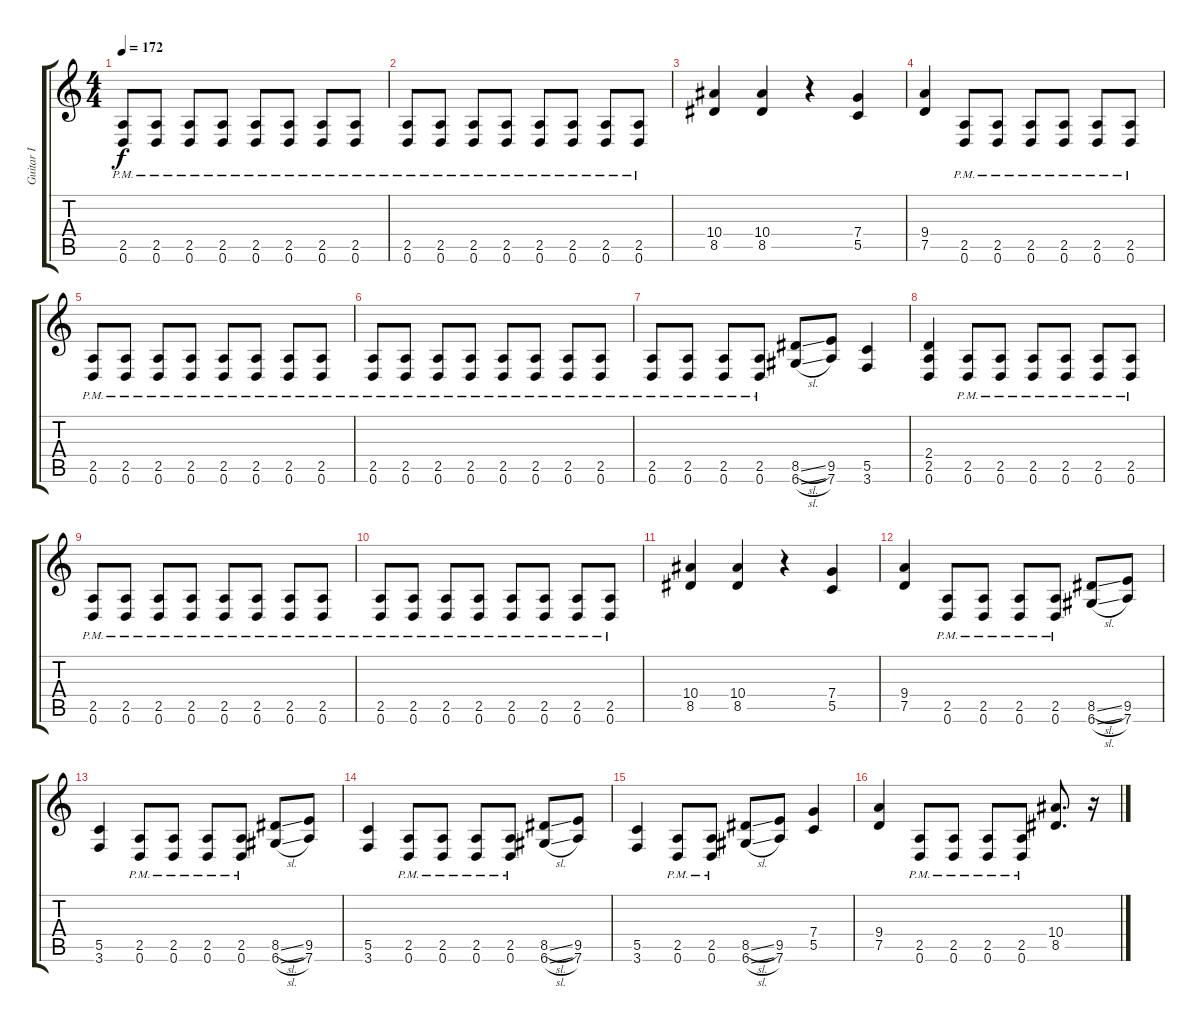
\track ("Guitar I" "Guitar I") {instrument distortionguitar}
\staff {score tabs}
\tuning (D4 A3 F3 C3 G2 D2) {hide}
\ts (4 4)
\tempo 172
\clef g2
\ks c
(2.5{pm} 0.6{pm}).8{dy f} (2.5{pm} 0.6{pm}).8 (2.5{pm} 0.6{pm}).8 (2.5{pm} 0.6{pm}).8 (2.5{pm} 0.6{pm}).8 (2.5{pm} 0.6{pm}).8 (2.5{pm} 0.6{pm}).8 (2.5{pm} 0.6{pm}).8 |
(2.5{pm} 0.6{pm}).8 (2.5{pm} 0.6{pm}).8 (2.5{pm} 0.6{pm}).8 (2.5{pm} 0.6{pm}).8 (2.5{pm} 0.6{pm}).8 (2.5{pm} 0.6{pm}).8 (2.5{pm} 0.6{pm}).8 (2.5{pm} 0.6{pm}).8 |
(10.4 8.5).4 (10.4 8.5).4 r.4 (7.4 5.5).4 |
(9.4 7.5).4 (2.5{pm} 0.6{pm}).8 (2.5{pm} 0.6{pm}).8 (2.5{pm} 0.6{pm}).8 (2.5{pm} 0.6{pm}).8 (2.5{pm} 0.6{pm}).8 (2.5{pm} 0.6{pm}).8 |
(2.5{pm} 0.6{pm}).8 (2.5{pm} 0.6{pm}).8 (2.5{pm} 0.6{pm}).8 (2.5{pm} 0.6{pm}).8 (2.5{pm} 0.6{pm}).8 (2.5{pm} 0.6{pm}).8 (2.5{pm} 0.6{pm}).8 (2.5{pm} 0.6{pm}).8 |
(2.5{pm} 0.6{pm}).8 (2.5{pm} 0.6{pm}).8 (2.5{pm} 0.6{pm}).8 (2.5{pm} 0.6{pm}).8 (2.5{pm} 0.6{pm}).8 (2.5{pm} 0.6{pm}).8 (2.5{pm} 0.6{pm}).8 (2.5{pm} 0.6{pm}).8 |
(2.5{pm} 0.6{pm}).8 (2.5{pm} 0.6{pm}).8 (2.5{pm} 0.6{pm}).8 (2.5{pm} 0.6{pm}).8 (8.5{sl} 6.6{sl}).8 (9.5 7.6).8 (5.5 3.6).4 |
(2.4 2.5 0.6).4 (2.5{pm} 0.6{pm}).8 (2.5{pm} 0.6{pm}).8 (2.5{pm} 0.6{pm}).8 (2.5{pm} 0.6{pm}).8 (2.5{pm} 0.6{pm}).8 (2.5{pm} 0.6{pm}).8 |
(2.5{pm} 0.6{pm}).8 (2.5{pm} 0.6{pm}).8 (2.5{pm} 0.6{pm}).8 (2.5{pm} 0.6{pm}).8 (2.5{pm} 0.6{pm}).8 (2.5{pm} 0.6{pm}).8 (2.5{pm} 0.6{pm}).8 (2.5{pm} 0.6{pm}).8 |
(2.5{pm} 0.6{pm}).8 (2.5{pm} 0.6{pm}).8 (2.5{pm} 0.6{pm}).8 (2.5{pm} 0.6{pm}).8 (2.5{pm} 0.6{pm}).8 (2.5{pm} 0.6{pm}).8 (2.5{pm} 0.6{pm}).8 (2.5{pm} 0.6{pm}).8 |
(10.4 8.5).4 (10.4 8.5).4 r.4 (7.4 5.5).4 |
(9.4 7.5).4 (2.5{pm} 0.6{pm}).8 (2.5{pm} 0.6{pm}).8 (2.5{pm} 0.6{pm}).8 (2.5{pm} 0.6{pm}).8 (8.5{sl} 6.6{sl}).8 (9.5 7.6).8 |
(5.5 3.6).4 (2.5{pm} 0.6{pm}).8 (2.5{pm} 0.6{pm}).8 (2.5{pm} 0.6{pm}).8 (2.5{pm} 0.6{pm}).8 (8.5{sl} 6.6{sl}).8 (9.5 7.6).8 |
(5.5 3.6).4 (2.5{pm} 0.6{pm}).8 (2.5{pm} 0.6{pm}).8 (2.5{pm} 0.6{pm}).8 (2.5{pm} 0.6{pm}).8 (8.5{sl} 6.6{sl}).8 (9.5 7.6).8 |
(5.5 3.6).4 (2.5{pm} 0.6{pm}).8 (2.5{pm} 0.6{pm}).8 (8.5{sl} 6.6{sl}).8 (9.5 7.6).8 (7.4 5.5).4 |
(9.4 7.5).4 (2.5{pm} 0.6{pm}).8 (2.5{pm} 0.6{pm}).8 (2.5{pm} 0.6{pm}).8 (2.5{pm} 0.6{pm}).8 (10.4 8.5).8{d} r.16
